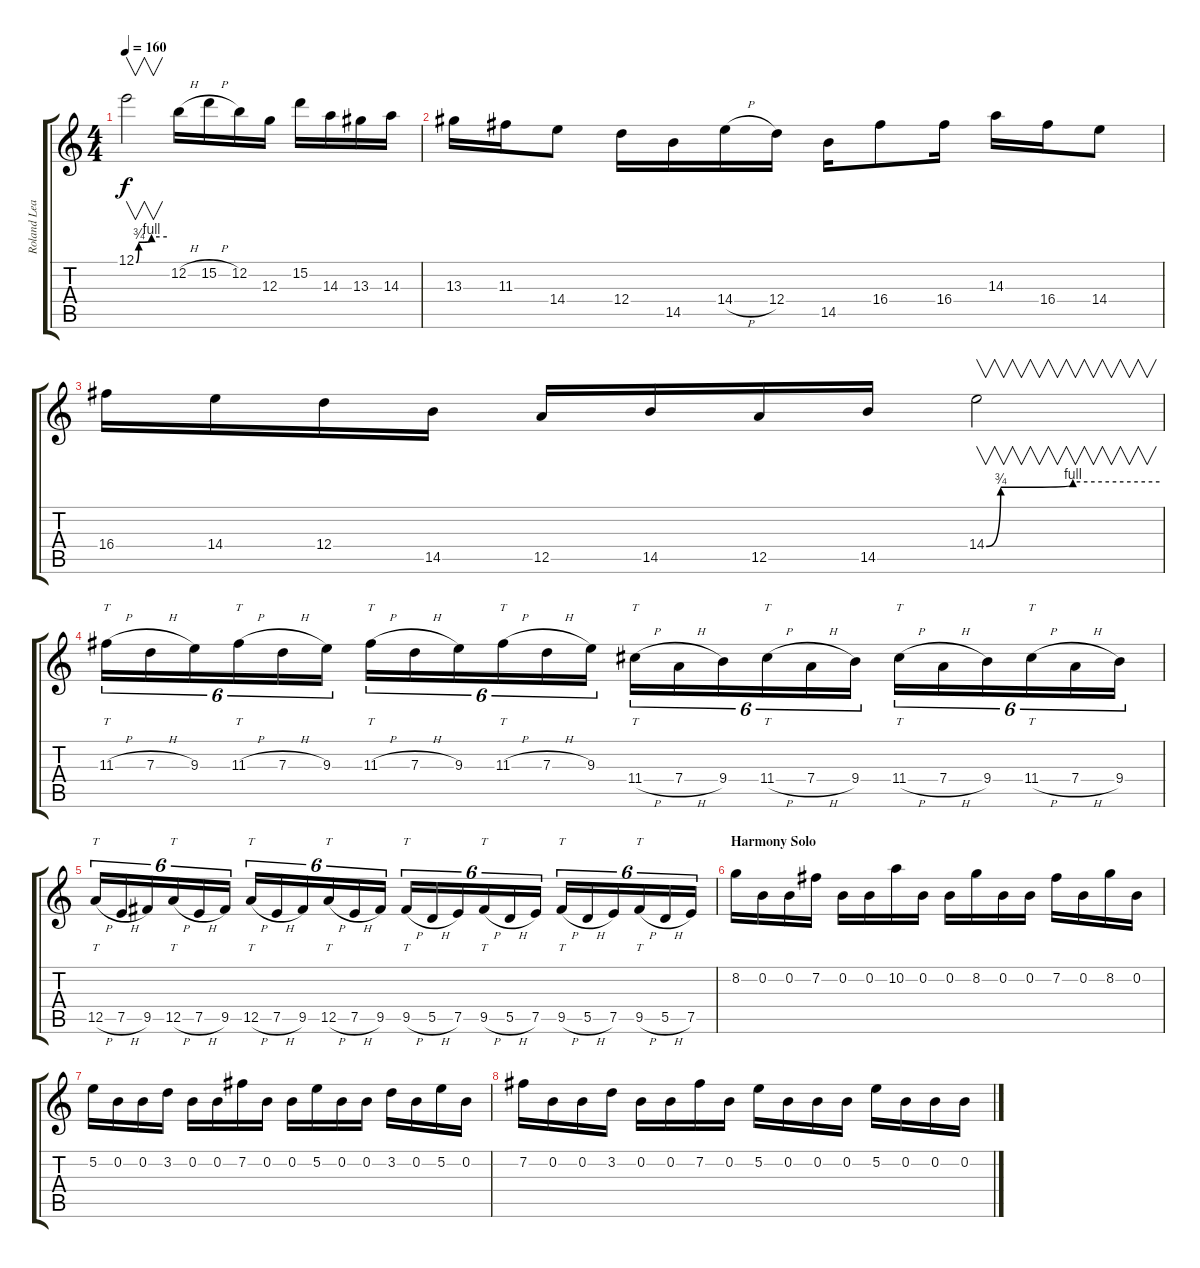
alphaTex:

\track ("Roland Lead" "Roland Lea") {instrument overdrivenguitar}
\staff {score tabs}
\tuning (E4 B3 G3 D3 A2 E2) {hide}
\ts (4 4)
\tempo 160
\clef g2
\ks c
12.1{be (custom 0 0 5 3 30 4 60 4)}.2{v dy f} 12.2{h}.16 15.2{h}.16 12.2.16 12.3.16 15.2.16 14.3.16 13.3.16 14.3.16 |
13.3.16 11.3.16 14.4.8 12.4.16 14.5.16 14.4{h}.16 12.4.16 14.5.16 16.4.8 16.4.16 14.3.16 16.4.16 14.4.8 |
16.4.16 14.4.16 12.4.16 14.5.16 12.5.16 14.5.16 12.5.16 14.5.16 14.4{be (custom 0 0 5 3 30 4 60 4)}.2{v} |
11.3{h}.16{tt tu (6 4)} 7.3{h}.16{tu (6 4)} 9.3.16{tu (6 4)} 11.3{h}.16{tt tu (6 4)} 7.3{h}.16{tu (6 4)} 9.3.16{tu (6 4)} 11.3{h}.16{tt tu (6 4)} 7.3{h}.16{tu (6 4)} 9.3.16{tu (6 4)} 11.3{h}.16{tt tu (6 4)} 7.3{h}.16{tu (6 4)} 9.3.16{tu (6 4)} 11.4{h}.16{tt tu (6 4)} 7.4{h}.16{tu (6 4)} 9.4.16{tu (6 4)} 11.4{h}.16{tt tu (6 4)} 7.4{h}.16{tu (6 4)} 9.4.16{tu (6 4)} 11.4{h}.16{tt tu (6 4)} 7.4{h}.16{tu (6 4)} 9.4.16{tu (6 4)} 11.4{h}.16{tt tu (6 4)} 7.4{h}.16{tu (6 4)} 9.4.16{tu (6 4)} |
12.5{h}.16{tt tu (6 4)} 7.5{h}.16{tu (6 4)} 9.5.16{tu (6 4)} 12.5{h}.16{tt tu (6 4)} 7.5{h}.16{tu (6 4)} 9.5.16{tu (6 4)} 12.5{h}.16{tt tu (6 4)} 7.5{h}.16{tu (6 4)} 9.5.16{tu (6 4)} 12.5{h}.16{tt tu (6 4)} 7.5{h}.16{tu (6 4)} 9.5.16{tu (6 4)} 9.5{h}.16{tt tu (6 4)} 5.5{h}.16{tu (6 4)} 7.5.16{tu (6 4)} 9.5{h}.16{tt tu (6 4)} 5.5{h}.16{tu (6 4)} 7.5.16{tu (6 4)} 9.5{h}.16{tt tu (6 4)} 5.5{h}.16{tu (6 4)} 7.5.16{tu (6 4)} 9.5{h}.16{tt tu (6 4)} 5.5{h}.16{tu (6 4)} 7.5.16{tu (6 4)} |
\section ("" "Harmony Solo")
8.2.16 0.2.16 0.2.16 7.2.16 0.2.16 0.2.16 10.2.16 0.2.16 0.2.16 8.2.16 0.2.16 0.2.16 7.2.16 0.2.16 8.2.16 0.2.16 |
5.2.16 0.2.16 0.2.16 3.2.16 0.2.16 0.2.16 7.2.16 0.2.16 0.2.16 5.2.16 0.2.16 0.2.16 3.2.16 0.2.16 5.2.16 0.2.16 |
7.2.16 0.2.16 0.2.16 3.2.16 0.2.16 0.2.16 7.2.16 0.2.16 5.2.16 0.2.16 0.2.16 0.2.16 5.2.16 0.2.16 0.2.16 0.2.16
